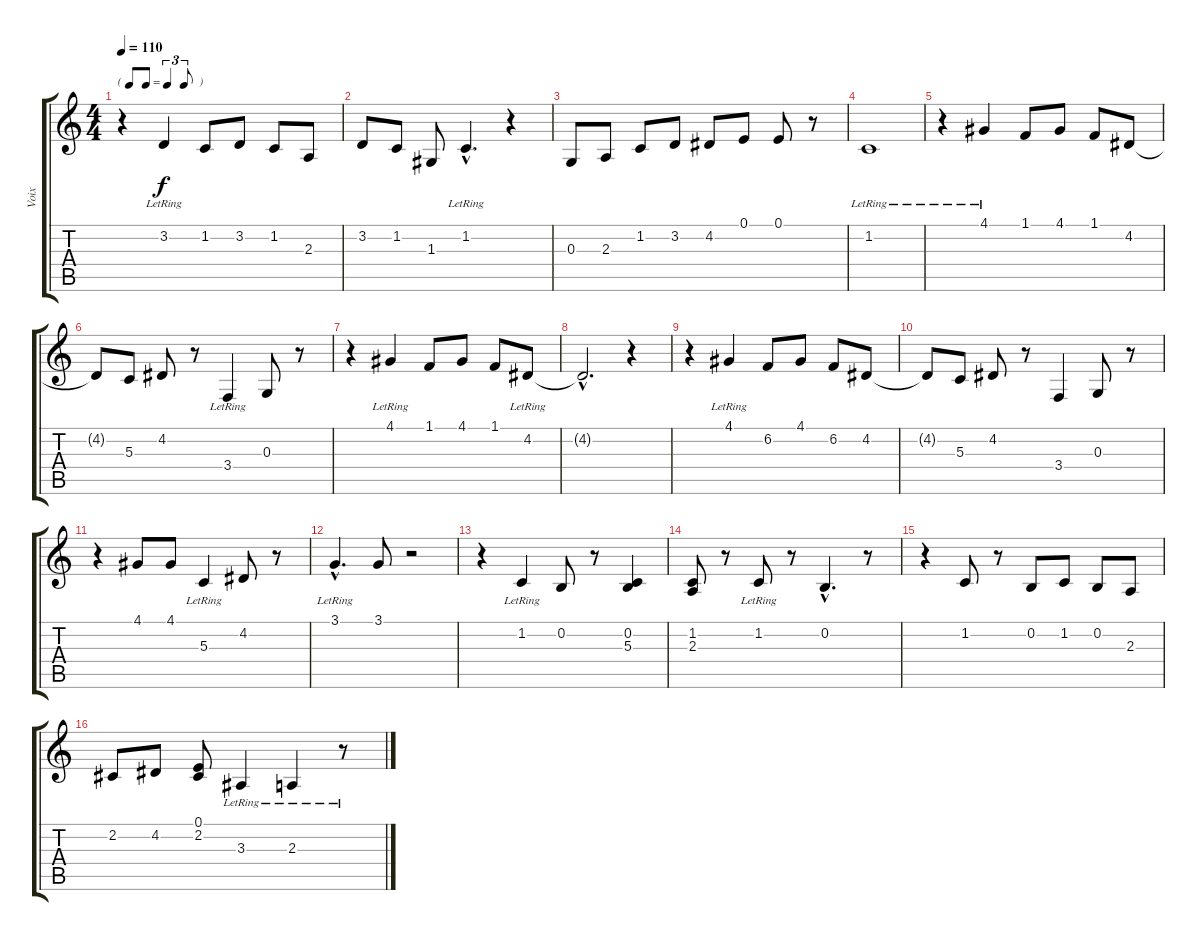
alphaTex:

\track ("Voix" "Voix") {instrument voiceoohs}
\staff {score tabs}
\tuning (E4 B3 G3 D3 A2 E2) {hide}
\ts (4 4)
\tf triplet8th
\tempo 110
\clef g2
\ks c
r.4{dy f} 3.2{lr}.4 1.2.8 3.2.8 1.2.8 2.3.8 |
3.2.8 1.2.8 1.3.8 1.2{hac lr}.4{d} r.4 |
0.3.8 2.3.8 1.2.8 3.2.8 4.2.8 0.1.8 0.1.8 r.8 |
1.2{lr}.1 |
r.4{volume 0} 4.1{lr}.4 1.1.8 4.1.8 1.1.8 4.2.8 |
4.2{t}.8 5.3.8 4.2.8 r.8 3.4{lr}.4 0.3.8 r.8 |
r.4 4.1{lr}.4 1.1.8 4.1.8 1.1.8 4.2{lr}.8 |
4.2{hac t}.2{d} r.4 |
r.4 4.1{lr}.4 6.2.8 4.1.8 6.2.8 4.2.8 |
4.2{t}.8 5.3.8 4.2.8 r.8 3.4.4 0.3.8 r.8 |
r.4 4.1.8 4.1.8 5.3{lr}.4 4.2.8 r.8 |
3.1{hac lr}.4{d} 3.1.8 r.2 |
r.4{volume 14} 1.2{lr}.4 0.2.8 r.8 (0.2 5.3).4 |
(1.2 2.3).8 r.8 1.2{lr}.8 r.8 0.2{hac}.4{d} r.8 |
r.4 1.2.8 r.8 0.2.8 1.2.8 0.2.8 2.3.8 |
2.2.8 4.2.8 (0.1 2.2).8 3.3{lr}.4 2.3{lr}.4 r.8
